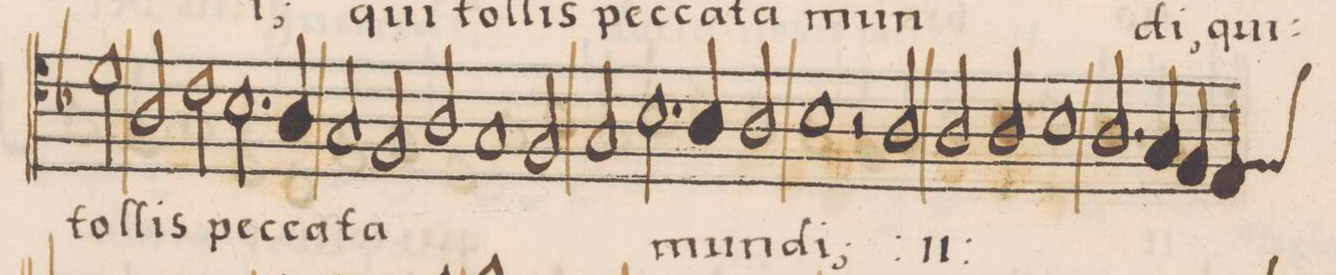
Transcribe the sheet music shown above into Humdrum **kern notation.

**kern	**text
*I"TENOR	*
*clefC4	*
*k[b-]	*
*met(C|)	*
*M2/1	*
2d\	tol-
=63-	=63-
2A/	-lis
2c\	.
2.B-\	pec-
4A/	-ca-
=64-	=64-
2G/	-ta
2F/	.
2A/	.
1G/	.
=65-	=65-
2F/	.
2G/	.
2.B-\	.
=66-	=66-
4A/	.
2A/	mun-
1B-\	-di;
=67-	=67-
2r	.
*	*ij
2A/	qui
2A/	tol-
2A/	-lis
=68-	=68-
1B-\	pec-
2.A/	-ca-
4G/	.
=69-	=69-
4F/	.
*custos:F	*
4Eny/	.
*-	*-
